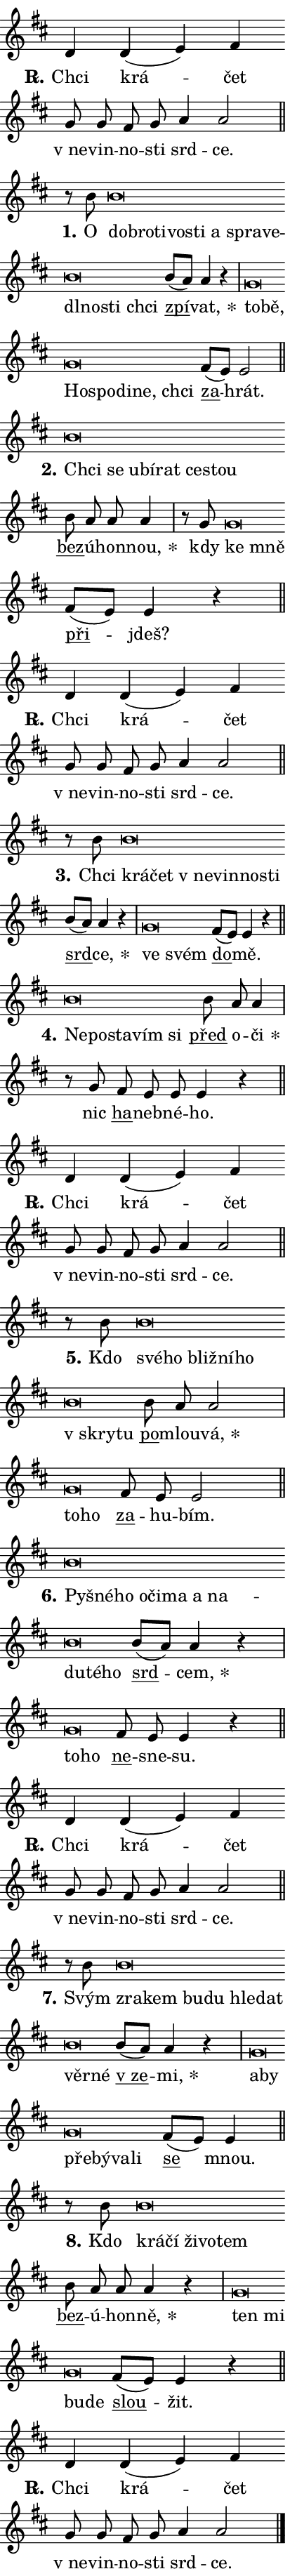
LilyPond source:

\version "2.24.0"
\header { tagline = "" }
\paper {
  indent = 0\cm
  top-margin = 0\cm
  right-margin = 0.13\cm % to fit lyric hyphens
  bottom-margin = 0\cm
  left-margin = 0\cm
  paper-width = 7\cm
  page-breaking = #ly:one-page-breaking
  system-system-spacing.basic-distance = #11
  score-system-spacing.basic-distance = #11
  ragged-last = ##f
}


%% Author: Thomas Morley
%% https://lists.gnu.org/archive/html/lilypond-user/2020-05/msg00002.html
#(define (line-position grob)
"Returns position of @var[grob} in current system:
   @code{'start}, if at first time-step
   @code{'end}, if at last time-step
   @code{'middle} otherwise
"
  (let* ((col (ly:item-get-column grob))
         (ln (ly:grob-object col 'left-neighbor))
         (rn (ly:grob-object col 'right-neighbor))
         (col-to-check-left (if (ly:grob? ln) ln col))
         (col-to-check-right (if (ly:grob? rn) rn col))
         (break-dir-left
           (and
             (ly:grob-property col-to-check-left 'non-musical #f)
             (ly:item-break-dir col-to-check-left)))
         (break-dir-right
           (and
             (ly:grob-property col-to-check-right 'non-musical #f)
             (ly:item-break-dir col-to-check-right))))
        (cond ((eqv? 1 break-dir-left) 'start)
              ((eqv? -1 break-dir-right) 'end)
              (else 'middle))))

#(define (tranparent-at-line-position vctor)
  (lambda (grob)
  "Relying on @code{line-position} select the relevant enry from @var{vctor}.
Used to determine transparency,"
    (case (line-position grob)
      ((end) (not (vector-ref vctor 0)))
      ((middle) (not (vector-ref vctor 1)))
      ((start) (not (vector-ref vctor 2))))))

noteHeadBreakVisibility =
#(define-music-function (break-visibility)(vector?)
"Makes @code{NoteHead}s transparent relying on @var{break-visibility}"
#{
  \override NoteHead.transparent =
    #(tranparent-at-line-position break-visibility)
#})

#(define delete-ledgers-for-transparent-note-heads
  (lambda (grob)
    "Reads whether a @code{NoteHead} is transparent.
If so this @code{NoteHead} is removed from @code{'note-heads} from
@var{grob}, which is supposed to be @code{LedgerLineSpanner}.
As a result ledgers are not printed for this @code{NoteHead}"
    (let* ((nhds-array (ly:grob-object grob 'note-heads))
           (nhds-list
             (if (ly:grob-array? nhds-array)
                 (ly:grob-array->list nhds-array)
                 '()))
           ;; Relies on the transparent-property being done before
           ;; Staff.LedgerLineSpanner.after-line-breaking is executed.
           ;; This is fragile ...
           (to-keep
             (remove
               (lambda (nhd)
                 (ly:grob-property nhd 'transparent #f))
               nhds-list)))
      ;; TODO find a better method to iterate over grob-arrays, similiar
      ;; to filter/remove etc for lists
      ;; For now rebuilt from scratch
      (set! (ly:grob-object grob 'note-heads)  '())
      (for-each
        (lambda (nhd)
          (ly:pointer-group-interface::add-grob grob 'note-heads nhd))
        to-keep))))

squashNotes = {
  \override NoteHead.X-extent = #'(-0.2 . 0.2)
  \override NoteHead.Y-extent = #'(-0.75 . 0)
  \override NoteHead.stencil =
    #(lambda (grob)
       (let ((pos (ly:grob-property grob 'staff-position)))
         (begin
           (if (< pos -7) (display "ERROR: Lower brevis then expected\n") (display "OK: Expected brevis position\n"))
           (if (<= pos -6) ly:text-interface::print ly:note-head::print))))
}
unSquashNotes = {
  \revert NoteHead.X-extent
  \revert NoteHead.Y-extent
  \revert NoteHead.stencil
}

hideNotes = \noteHeadBreakVisibility #begin-of-line-visible
unHideNotes = \noteHeadBreakVisibility #all-visible

% work-around for resetting accidentals
% https://lilypond.org/doc/v2.23/Documentation/notation/displaying-rhythms#unmetered-music
cadenzaMeasure = {
  \cadenzaOff
  \partial 1024 s1024
  \cadenzaOn
}

#(define-markup-command (accent layout props text) (markup?)
  "Underline accented syllable"
  (interpret-markup layout props
    #{\markup \override #'(offset . 4.3) \underline { #text }#}))

responsum = \markup \concat {
  "R" \hspace #-1.05 \path #0.1 #'((moveto 0 0.07) (lineto 0.9 0.8)) \hspace #0.05 "."
}

spaceSize = #0.6828661417322834 % exact space size for TeX Gyre Schola

\layout {
  \context {
    \Staff
    \remove "Time_signature_engraver"
    \override LedgerLineSpanner.after-line-breaking = #delete-ledgers-for-transparent-note-heads
  }
  \context {
    \Lyrics {
      \override LyricSpace.minimum-distance = \spaceSize
      \override LyricText.font-name = #"TeX Gyre Schola"
      \override LyricText.font-size = 1
      \override StanzaNumber.font-name = #"TeX Gyre Schola Bold"
      \override StanzaNumber.font-size = 1
    }
  }
  \context {
    \Score 
    \override NoteHead.text =
      #(lambda (grob) 
        (let ((pos (ly:grob-property grob 'staff-position)))
          #{\markup {
            \combine
              \halign #-0.55 \raise #(if (= pos -6) 0 0.5) \override #'(thickness . 2) \draw-line #'(3.2 . 0)
              \musicglyph "noteheads.sM1"
          }#}))
  }
}

% magnetic-lyrics.ily
%
%   written by
%     Jean Abou Samra <jean@abou-samra.fr>
%     Werner Lemberg <wl@gnu.org>
%
%   adapted by
%     Jiri Hon <jiri.hon@gmail.com>
%
% Version 2022-Apr-15

% https://www.mail-archive.com/lilypond-user@gnu.org/msg149350.html

#(define (Left_hyphen_pointer_engraver context)
   "Collect syllable-hyphen-syllable occurrences in lyrics and store
them in properties.  This engraver only looks to the left.  For
example, if the lyrics input is @code{foo -- bar}, it does the
following.

@itemize @bullet
@item
Set the @code{text} property of the @code{LyricHyphen} grob between
@q{foo} and @q{bar} to @code{foo}.

@item
Set the @code{left-hyphen} property of the @code{LyricText} grob with
text @q{foo} to the @code{LyricHyphen} grob between @q{foo} and
@q{bar}.
@end itemize

Use this auxiliary engraver in combination with the
@code{lyric-@/text::@/apply-@/magnetic-@/offset!} hook."
   (let ((hyphen #f)
         (text #f))
     (make-engraver
      (acknowledgers
       ((lyric-syllable-interface engraver grob source-engraver)
        (set! text grob)))
      (end-acknowledgers
       ((lyric-hyphen-interface engraver grob source-engraver)
        ;(when (not (grob::has-interface grob 'lyric-space-interface))
          (set! hyphen grob)));)
      ((stop-translation-timestep engraver)
       (when (and text hyphen)
         (ly:grob-set-object! text 'left-hyphen hyphen))
       (set! text #f)
       (set! hyphen #f)))))

#(define (lyric-text::apply-magnetic-offset! grob)
   "If the space between two syllables is less than the value in
property @code{LyricText@/.details@/.squash-threshold}, move the right
syllable to the left so that it gets concatenated with the left
syllable.

Use this function as a hook for
@code{LyricText@/.after-@/line-@/breaking} if the
@code{Left_@/hyphen_@/pointer_@/engraver} is active."
   (let ((hyphen (ly:grob-object grob 'left-hyphen #f)))
     (when hyphen
       (let ((left-text (ly:spanner-bound hyphen LEFT)))
         (when (grob::has-interface left-text 'lyric-syllable-interface)
           (let* ((common (ly:grob-common-refpoint grob left-text X))
                  (this-x-ext (ly:grob-extent grob common X))
                  (left-x-ext
                   (begin
                     ;; Trigger magnetism for left-text.
                     (ly:grob-property left-text 'after-line-breaking)
                     (ly:grob-extent left-text common X)))
                  ;; `delta` is the gap width between two syllables.
                  (delta (- (interval-start this-x-ext)
                            (interval-end left-x-ext)))
                  (details (ly:grob-property grob 'details))
                  (threshold (assoc-get 'squash-threshold details 0.2)))
             (when (< delta threshold)
               (let* (;; We have to manipulate the input text so that
                      ;; ligatures crossing syllable boundaries are not
                      ;; disabled.  For languages based on the Latin
                      ;; script this is essentially a beautification.
                      ;; However, for non-Western scripts it can be a
                      ;; necessity.
                      (lt (ly:grob-property left-text 'text))
                      (rt (ly:grob-property grob 'text))
                      (is-space (grob::has-interface hyphen 'lyric-space-interface))
                      (space (if is-space " " ""))
                      (extra-delta (if is-space spaceSize 0))
                      ;; Append new syllable.
                      (ltrt-space (if (and (string? lt) (string? rt))
                                (string-append lt space rt)
                                (make-concat-markup (list lt space rt))))
                      ;; Right-align `ltrt` to the right side.
                      (ltrt-space-markup (grob-interpret-markup
                               grob
                               (make-translate-markup
                                (cons (interval-length this-x-ext) 0)
                                (make-right-align-markup ltrt-space)))))
                 (begin
                   ;; Don't print `left-text`.
                   (ly:grob-set-property! left-text 'stencil #f)
                   ;; Set text and stencil (which holds all collected
                   ;; syllables so far) and shift it to the left.
                   (ly:grob-set-property! grob 'text ltrt-space)
                   (ly:grob-set-property! grob 'stencil ltrt-space-markup)
                   (ly:grob-translate-axis! grob (- (- delta extra-delta)) X))))))))))


#(define (lyric-hyphen::displace-bounds-first grob)
   ;; Make very sure this callback isn't triggered too early.
   (let ((left (ly:spanner-bound grob LEFT))
         (right (ly:spanner-bound grob RIGHT)))
     (ly:grob-property left 'after-line-breaking)
     (ly:grob-property right 'after-line-breaking)
     (ly:lyric-hyphen::print grob)))

squashThreshold = #0.4

\layout {
  \context {
    \Lyrics
    \consists #Left_hyphen_pointer_engraver
    \override LyricText.after-line-breaking =
      #lyric-text::apply-magnetic-offset!
    \override LyricHyphen.stencil = #lyric-hyphen::displace-bounds-first
    \override LyricText.details.squash-threshold = \squashThreshold
    \override LyricHyphen.minimum-distance = 0
    \override LyricHyphen.minimum-length = \squashThreshold
  }
}

squashText = \override LyricText.details.squash-threshold = 9999
unSquashText = \override LyricText.details.squash-threshold = \squashThreshold

leftText = \override LyricText.self-alignment-X = #LEFT
unLeftText = \revert LyricText.self-alignment-X

starOffset = #(lambda (grob) 
                (let ((x_offset (ly:self-alignment-interface::aligned-on-x-parent grob)))
                  (if (= x_offset 0) 0 (+ x_offset 1.2))))

star = #(define-music-function (syllable)(string?)
"Append star separator at the end of a syllable"
#{
  \once \override LyricText.X-offset = #starOffset
  \lyricmode { \markup {
    #syllable
    \override #'((font-name . "TeX Gyre Schola Bold")) \hspace #0.2 \lower #0.65 \larger "*"
  } }
#})

starAccent = #(define-music-function (syllable)(string?)
"Append star separator at the end of a syllable and make accent"
#{
  \once \override LyricText.X-offset = #starOffset
  \lyricmode { \markup {
    \accent #syllable
    \override #'((font-name . "TeX Gyre Schola Bold")) \hspace #0.2 \lower #0.65 \larger "*"
  } }
#})

breath = #(define-music-function (syllable)(string?)
"Append breathing indicator at the end of a syllable"
#{
  \lyricmode { \markup { #syllable "+" } }
#})

optionalBreath = #(define-music-function (syllable)(string?)
"Append optional breathing indicator at the end of a syllable"
#{
  \lyricmode { \markup { #syllable "(+)" } }
#})


\score {
    <<
        \new Voice = "melody" { \cadenzaOn \key d \major \relative { d'4 d( e) fis \bar "" g8 g fis g \bar "" a4 a2 \cadenzaMeasure \bar "||" \break } }
        \new Lyrics \lyricsto "melody" { \lyricmode { \set stanza = \responsum
Chci krá -- čet "v ne" -- vin -- no -- sti srd -- ce. } }
    >>
    \layout {}
}

\score {
    <<
        \new Voice = "melody" { \cadenzaOn \key d \major \relative { r8 b'8 \squashNotes b\breve*1/16 \hideNotes \breve*1/16 \bar "" \breve*1/16 \bar "" \breve*1/16 \bar "" \breve*1/16 \bar "" \breve*1/16 \bar "" \breve*1/16 \bar "" \breve*1/16 \bar "" \breve*1/16 \bar "" \breve*1/16 \bar "" \breve*1/16 \breve*1/16 \bar "" \unHideNotes \unSquashNotes \bar "" b8[( a)] a4 r \cadenzaMeasure \bar "|" \squashNotes g\breve*1/16 \hideNotes \breve*1/16 \bar "" \breve*1/16 \bar "" \breve*1/16 \bar "" \breve*1/16 \bar "" \breve*1/16 \breve*1/16 \bar "" \unHideNotes \unSquashNotes \bar "" fis8[( e)] e2 \cadenzaMeasure \bar "||" \break } }
        \new Lyrics \lyricsto "melody" { \lyricmode { \set stanza = "1."
O \leftText dob -- \squashText ro -- ti -- vo -- sti a spra -- ve -- dl -- no -- sti chci \unLeftText \unSquashText \markup \accent zpí -- \star vat, \leftText to -- \squashText bě, Ho -- spo -- di -- ne, chci \unLeftText \unSquashText \markup \accent za -- hrát. } }
    >>
    \layout {}
}

\score {
    <<
        \new Voice = "melody" { \cadenzaOn \key d \major \relative { \squashNotes b'\breve*1/16 \hideNotes \breve*1/16 \bar "" \breve*1/16 \bar "" \breve*1/16 \bar "" \breve*1/16 \bar "" \breve*1/16 \breve*1/16 \bar "" \unHideNotes \unSquashNotes \bar "" b8 a a a4 \cadenzaMeasure \bar "|" r8 g8 \squashNotes g\breve*1/16 \hideNotes \breve*1/16 \bar "" \unHideNotes \unSquashNotes \bar "" fis8[( e)] e4 r \cadenzaMeasure \bar "||" \break } }
        \new Lyrics \lyricsto "melody" { \lyricmode { \set stanza = "2."
\leftText Chci \squashText se u -- bí -- rat ce -- stou \unLeftText \unSquashText \markup \accent bez -- ú -- hon -- \star nou, kdy \leftText ke \squashText mně \unLeftText \unSquashText \markup \accent při -- jdeš? } }
    >>
    \layout {}
}

\score {
    <<
        \new Voice = "melody" { \cadenzaOn \key d \major \relative { d'4 d( e) fis \bar "" g8 g fis g \bar "" a4 a2 \cadenzaMeasure \bar "||" \break } }
        \new Lyrics \lyricsto "melody" { \lyricmode { \set stanza = \responsum
Chci krá -- čet "v ne" -- vin -- no -- sti srd -- ce. } }
    >>
    \layout {}
}

\score {
    <<
        \new Voice = "melody" { \cadenzaOn \key d \major \relative { r8 b'8 \squashNotes b\breve*1/16 \hideNotes \breve*1/16 \bar "" \breve*1/16 \bar "" \breve*1/16 \bar "" \breve*1/16 \breve*1/16 \bar "" \unHideNotes \unSquashNotes \bar "" b8[( a)] a4 r \cadenzaMeasure \bar "|" \squashNotes g\breve*1/16 \hideNotes \breve*1/16 \bar "" \unHideNotes \unSquashNotes \bar "" fis8[( e)] e4 r \cadenzaMeasure \bar "||" \break } }
        \new Lyrics \lyricsto "melody" { \lyricmode { \set stanza = "3."
Chci \leftText krá -- \squashText čet "v ne" -- vin -- no -- sti \unLeftText \unSquashText \markup \accent srd -- \star ce, \leftText ve \squashText svém \unLeftText \unSquashText \markup \accent do -- mě. } }
    >>
    \layout {}
}

\score {
    <<
        \new Voice = "melody" { \cadenzaOn \key d \major \relative { \squashNotes b'\breve*1/16 \hideNotes \breve*1/16 \bar "" \breve*1/16 \bar "" \breve*1/16 \breve*1/16 \bar "" \unHideNotes \unSquashNotes \bar "" b8 a a4 \cadenzaMeasure \bar "|" r8 g8 \bar "" fis8 e e e4 r \cadenzaMeasure \bar "||" \break } }
        \new Lyrics \lyricsto "melody" { \lyricmode { \set stanza = "4."
\leftText Ne -- \squashText po -- sta -- vím si \unLeftText \unSquashText \markup \accent před o -- \star či nic \markup \accent ha -- neb -- né -- ho. } }
    >>
    \layout {}
}

\score {
    <<
        \new Voice = "melody" { \cadenzaOn \key d \major \relative { d'4 d( e) fis \bar "" g8 g fis g \bar "" a4 a2 \cadenzaMeasure \bar "||" \break } }
        \new Lyrics \lyricsto "melody" { \lyricmode { \set stanza = \responsum
Chci krá -- čet "v ne" -- vin -- no -- sti srd -- ce. } }
    >>
    \layout {}
}

\score {
    <<
        \new Voice = "melody" { \cadenzaOn \key d \major \relative { r8 b'8 \squashNotes b\breve*1/16 \hideNotes \breve*1/16 \bar "" \breve*1/16 \bar "" \breve*1/16 \bar "" \breve*1/16 \bar "" \breve*1/16 \breve*1/16 \bar "" \unHideNotes \unSquashNotes \bar "" b8 a a2 \cadenzaMeasure \bar "|" \squashNotes g\breve*1/16 \hideNotes \breve*1/16 \bar "" \unHideNotes \unSquashNotes \bar "" fis8 e e2 \cadenzaMeasure \bar "||" \break } }
        \new Lyrics \lyricsto "melody" { \lyricmode { \set stanza = "5."
Kdo \leftText své -- \squashText ho bliž -- ní -- ho "v skry" -- tu \unLeftText \unSquashText \markup \accent po -- mlou -- \star vá, \leftText to -- \squashText ho \unLeftText \unSquashText \markup \accent za -- hu -- bím. } }
    >>
    \layout {}
}

\score {
    <<
        \new Voice = "melody" { \cadenzaOn \key d \major \relative { \squashNotes b'\breve*1/16 \hideNotes \breve*1/16 \bar "" \breve*1/16 \bar "" \breve*1/16 \bar "" \breve*1/16 \bar "" \breve*1/16 \bar "" \breve*1/16 \bar "" \breve*1/16 \bar "" \breve*1/16 \bar "" \breve*1/16 \breve*1/16 \bar "" \unHideNotes \unSquashNotes \bar "" b8[( a)] a4 r \cadenzaMeasure \bar "|" \squashNotes g\breve*1/16 \hideNotes \breve*1/16 \bar "" \unHideNotes \unSquashNotes \bar "" fis8 e e4 r \cadenzaMeasure \bar "||" \break } }
        \new Lyrics \lyricsto "melody" { \lyricmode { \set stanza = "6."
\leftText Py -- \squashText šné -- ho o -- či -- ma a na -- du -- té -- ho \unLeftText \unSquashText \markup \accent srd -- \star cem, \leftText to -- \squashText ho \unLeftText \unSquashText \markup \accent ne -- sne -- su. } }
    >>
    \layout {}
}

\score {
    <<
        \new Voice = "melody" { \cadenzaOn \key d \major \relative { d'4 d( e) fis \bar "" g8 g fis g \bar "" a4 a2 \cadenzaMeasure \bar "||" \break } }
        \new Lyrics \lyricsto "melody" { \lyricmode { \set stanza = \responsum
Chci krá -- čet "v ne" -- vin -- no -- sti srd -- ce. } }
    >>
    \layout {}
}

\score {
    <<
        \new Voice = "melody" { \cadenzaOn \key d \major \relative { r8 b'8 \squashNotes b\breve*1/16 \hideNotes \breve*1/16 \bar "" \breve*1/16 \bar "" \breve*1/16 \bar "" \breve*1/16 \bar "" \breve*1/16 \bar "" \breve*1/16 \breve*1/16 \bar "" \unHideNotes \unSquashNotes \bar "" b8[( a)] a4 r \cadenzaMeasure \bar "|" \squashNotes g\breve*1/16 \hideNotes \breve*1/16 \bar "" \breve*1/16 \bar "" \breve*1/16 \bar "" \breve*1/16 \breve*1/16 \bar "" \unHideNotes \unSquashNotes \bar "" fis8[( e)] e4 \cadenzaMeasure \bar "||" \break } }
        \new Lyrics \lyricsto "melody" { \lyricmode { \set stanza = "7."
Svým \leftText zra -- \squashText kem bu -- du hle -- dat věr -- né \unLeftText \unSquashText \markup \accent "v ze" -- \star mi, \leftText a -- \squashText by pře -- bý -- va -- li \unLeftText \unSquashText \markup \accent se mnou. } }
    >>
    \layout {}
}

\score {
    <<
        \new Voice = "melody" { \cadenzaOn \key d \major \relative { r8 b'8 \squashNotes b\breve*1/16 \hideNotes \breve*1/16 \bar "" \breve*1/16 \bar "" \breve*1/16 \breve*1/16 \bar "" \unHideNotes \unSquashNotes \bar "" b8 a a a4 r \cadenzaMeasure \bar "|" \squashNotes g\breve*1/16 \hideNotes \breve*1/16 \bar "" \breve*1/16 \breve*1/16 \bar "" \unHideNotes \unSquashNotes \bar "" fis8[( e)] e4 r \cadenzaMeasure \bar "||" \break } }
        \new Lyrics \lyricsto "melody" { \lyricmode { \set stanza = "8."
Kdo \leftText krá -- \squashText čí ži -- vo -- tem \unLeftText \unSquashText \markup \accent bez -- ú -- hon -- \star ně, \leftText ten \squashText mi bu -- de \unLeftText \unSquashText \markup \accent slou -- žit. } }
    >>
    \layout {}
}

\score {
    <<
        \new Voice = "melody" { \cadenzaOn \key d \major \relative { d'4 d( e) fis \bar "" g8 g fis g \bar "" a4 a2 \cadenzaMeasure \bar "||" \break } \bar "|." }
        \new Lyrics \lyricsto "melody" { \lyricmode { \set stanza = \responsum
Chci krá -- čet "v ne" -- vin -- no -- sti srd -- ce. } }
    >>
    \layout {}
}
